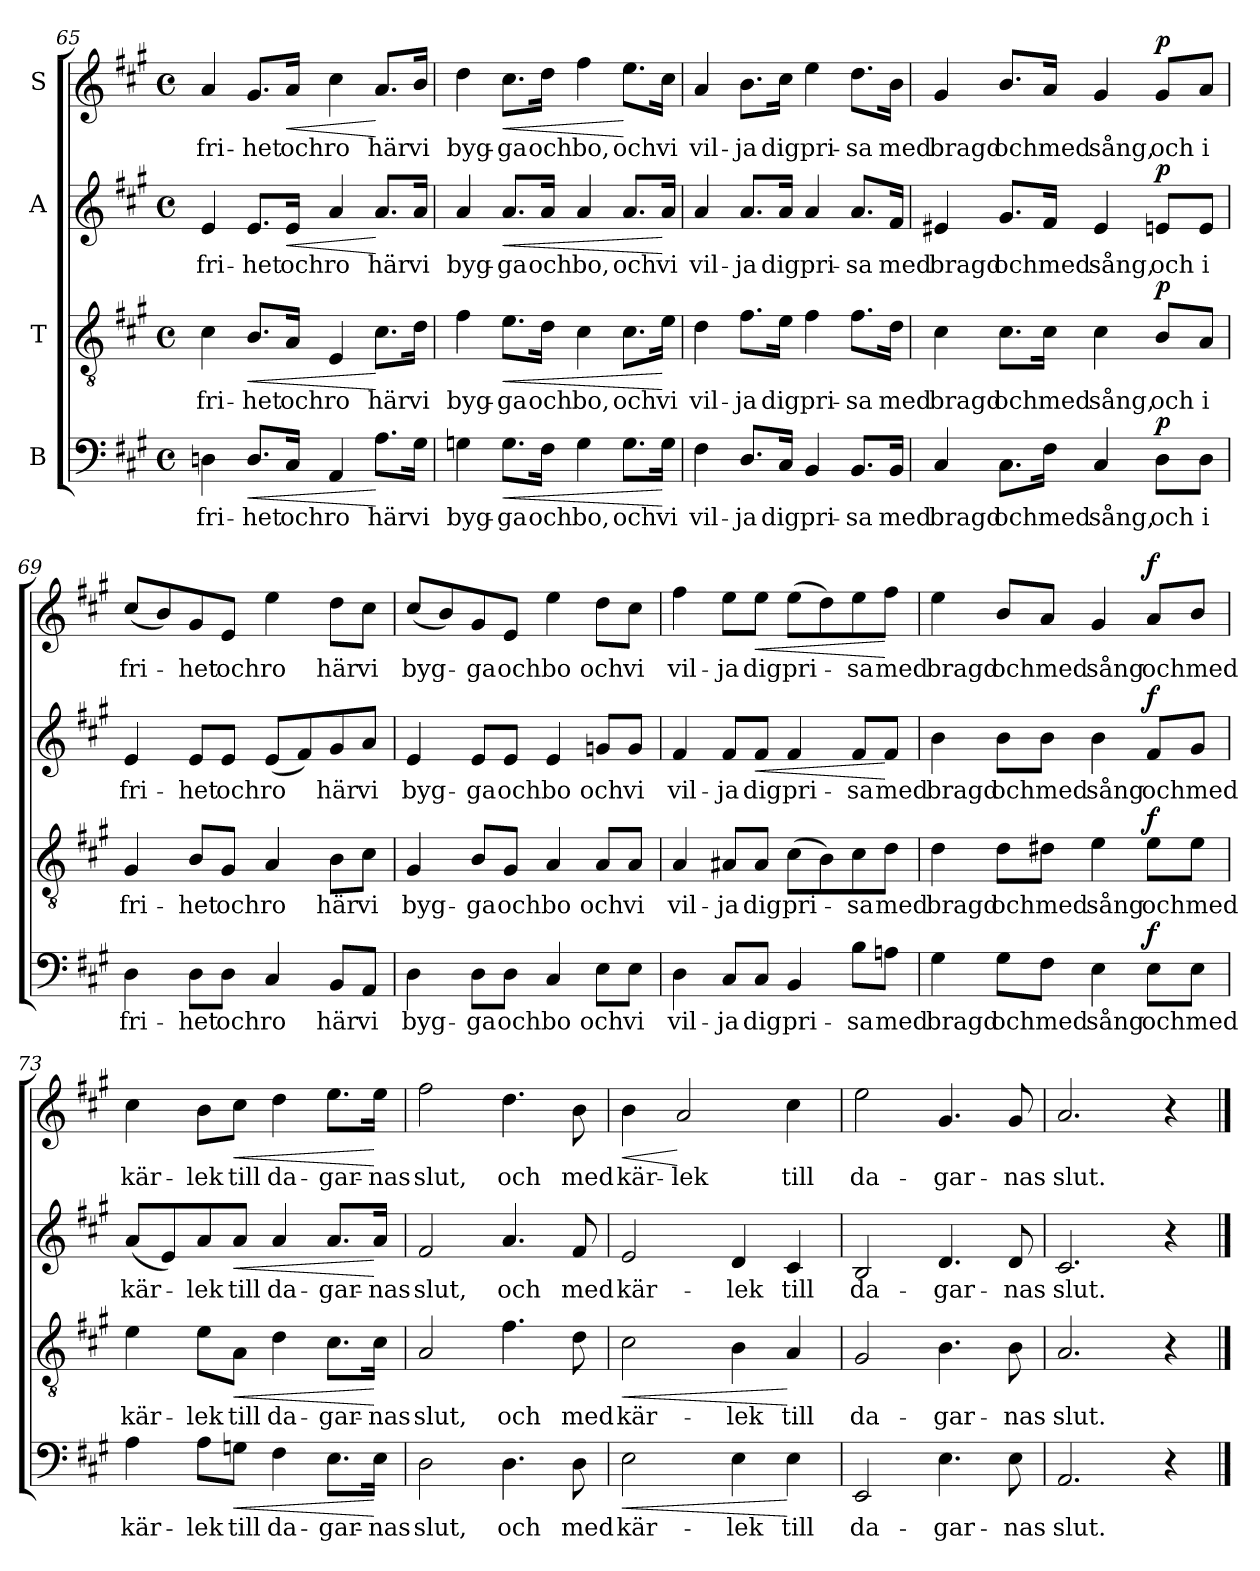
**kern	**text	**dynam	**kern	**text	**dynam	**kern	**text	**dynam	**kern	**text	**dynam
*part4	*part4	*part4	*part3	*part3	*part3	*part2	*part2	*part2	*part1	*part1	*part1
*staff4	*staff4	*staff4	*staff3	*staff3	*staff3	*staff2	*staff2	*staff2	*staff1	*staff1	*staff1
*I"B	*	*	*I"T	*	*	*I"A	*	*	*I"S	*	*
*clefF4	*	*	*clefGv2	*	*	*clefG2	*	*	*clefG2	*	*
*k[f#c#g#]	*	*	*k[f#c#g#]	*	*	*k[f#c#g#]	*	*	*k[f#c#g#]	*	*
*A:	*	*	*A:	*	*	*A:	*	*	*A:	*	*
*M4/4	*	*	*M4/4	*	*	*M4/4	*	*	*M4/4	*	*
*met(c)	*	*	*met(c)	*	*	*met(c)	*	*	*met(c)	*	*
=65	=65	=65	=65	=65	=65	=65	=65	=65	=65	=65	=65
!	!LO:LY:b	!	!	!LO:LY:b	!	!	!LO:LY:b	!	!	!LO:LY:b	!
4Dni\	fri-	.	4c#\	fri-	.	4e/	fri-	.	4a/	fri-	.
!	!LO:LY:b	!LO:HP:b	!	!LO:LY:b	!LO:HP:b	!	!LO:LY:b	!	!	!LO:LY:b	!
8.D/L	-het	<	8.B/L	-het	<	8.e/L	-het	.	8.g#/L	-het	.
!	!LO:LY:b	!	!	!LO:LY:b	!	!	!LO:LY:b	!LO:HP:b	!	!LO:LY:b	!LO:HP:b
16C#/Jk	och	.	16A/Jk	och	.	16e/Jk	och	<	16a/Jk	och	<
!	!LO:LY:b	!	!	!LO:LY:b	!	!	!LO:LY:b	!	!	!LO:LY:b	!
4AA/	ro	.	4E/	ro	.	4a/	ro	.	4cc#\	ro	.
!	!LO:LY:b	!	!	!LO:LY:b	!	!	!LO:LY:b	!	!	!LO:LY:b	!
8.A\L	här	[	8.c#\L	här	[	8.a/L	här	[	8.a/L	här	[
!	!LO:LY:b	!	!	!LO:LY:b	!	!	!LO:LY:b	!	!	!LO:LY:b	!
16G#\Jk	vi	.	16d\Jk	vi	.	16a/Jk	vi	.	16b/Jk	vi	.
!!LO:LB:g=z
=66	=66	=66	=66	=66	=66	=66	=66	=66	=66	=66	=66
!	!LO:LY:b	!	!	!LO:LY:b	!	!	!LO:LY:b	!	!	!LO:LY:b	!
4Gn\	byg-	.	4f#\	byg-	.	4a/	byg-	.	4dd\	byg-	.
!	!LO:LY:b	!LO:HP:b	!	!LO:LY:b	!LO:HP:b	!	!LO:LY:b	!LO:HP:b	!	!LO:LY:b	!LO:HP:b
8.G\L	-ga	<	8.e\L	-ga	<	8.a/L	-ga	<	8.cc#\L	-ga	<
!	!LO:LY:b	!	!	!LO:LY:b	!	!	!LO:LY:b	!	!	!LO:LY:b	!
16F#\Jk	och	.	16d\Jk	och	.	16a/Jk	och	.	16dd\Jk	och	.
!	!LO:LY:b	!	!	!LO:LY:b	!	!	!LO:LY:b	!	!	!LO:LY:b	!
4G\	bo,	.	4c#\	bo,	.	4a/	bo,	.	4ff#\	bo,	.
!	!LO:LY:b	!	!	!LO:LY:b	!	!	!LO:LY:b	!	!	!LO:LY:b	!
8.G\L	och	.	8.c#\L	och	.	8.a/L	och	.	8.ee\L	och	[
!	!LO:LY:b	!	!	!LO:LY:b	!	!	!LO:LY:b	!	!	!LO:LY:b	!
16G\Jk	vi	[	16e\Jk	vi	[	16a/Jk	vi	[	16cc#\Jk	vi	.
=67	=67	=67	=67	=67	=67	=67	=67	=67	=67	=67	=67
!	!LO:LY:b	!	!	!LO:LY:b	!	!	!LO:LY:b	!	!	!LO:LY:b	!
4F#\	vil-	.	4d\	vil-	.	4a/	vil-	.	4a/	vil-	.
!	!LO:LY:b	!	!	!LO:LY:b	!	!	!LO:LY:b	!	!	!LO:LY:b	!
8.D/L	-ja	.	8.f#\L	-ja	.	8.a/L	-ja	.	8.b\L	-ja	.
!	!LO:LY:b	!	!	!LO:LY:b	!	!	!LO:LY:b	!	!	!LO:LY:b	!
16C#/Jk	dig	.	16e\Jk	dig	.	16a/Jk	dig	.	16cc#\Jk	dig	.
!	!LO:LY:b	!	!	!LO:LY:b	!	!	!LO:LY:b	!	!	!LO:LY:b	!
4BB/	pri-	.	4f#\	pri-	.	4a/	pri-	.	4ee\	pri-	.
!	!LO:LY:b	!	!	!LO:LY:b	!	!	!LO:LY:b	!	!	!LO:LY:b	!
8.BB/L	-sa	.	8.f#\L	-sa	.	8.a/L	-sa	.	8.dd\L	-sa	.
!	!LO:LY:b	!	!	!LO:LY:b	!	!	!LO:LY:b	!	!	!LO:LY:b	!
16BB/Jk	med	.	16d\Jk	med	.	16f#/Jk	med	.	16b\Jk	med	.
=68	=68	=68	=68	=68	=68	=68	=68	=68	=68	=68	=68
!	!LO:LY:b	!	!	!LO:LY:b	!	!	!LO:LY:b	!	!	!LO:LY:b	!
4C#/	bragd	.	4c#\	bragd	.	4e#X/	bragd	.	4g#/	bragd	.
!	!LO:LY:b	!	!	!LO:LY:b	!	!	!LO:LY:b	!	!	!LO:LY:b	!
8.C#\L	och	.	8.c#\L	och	.	8.g#/L	och	.	8.b/L	och	.
!	!LO:LY:b	!	!	!LO:LY:b	!	!	!LO:LY:b	!	!	!LO:LY:b	!
16F#\Jk	med	.	16c#\Jk	med	.	16f#/Jk	med	.	16a/Jk	med	.
!	!LO:LY:b	!	!	!LO:LY:b	!	!	!LO:LY:b	!	!	!LO:LY:b	!
4C#/	sång,	.	4c#\	sång,	.	4e#/	sång,	.	4g#/	sång,	.
!	!LO:LY:b	!LO:DY:a	!	!LO:LY:b	!LO:DY:a	!	!LO:LY:b	!LO:DY:a	!	!LO:LY:b	!LO:DY:a
8D\L	och	p	8B/L	och	p	8en/L	och	p	8g#/L	och	p
!	!LO:LY:b	!	!	!LO:LY:b	!	!	!LO:LY:b	!	!	!LO:LY:b	!
8D\J	i	.	8A/J	i	.	8e/J	i	.	8a/J	i	.
=69	=69	=69	=69	=69	=69	=69	=69	=69	=69	=69	=69
!	!LO:LY:b	!	!	!LO:LY:b	!	!	!LO:LY:b	!	!	!LO:LY:b	!
4D\	fri-	.	4G#/	fri-	.	4e/	fri-	.	(<8cc#/L	fri-	.
.	.	.	.	.	.	.	.	.	8b/)	.	.
!	!LO:LY:b	!	!	!LO:LY:b	!	!	!LO:LY:b	!	!	!LO:LY:b	!
8D\L	-het	.	8B/L	-het	.	8e/L	-het	.	8g#/	-het	.
!	!LO:LY:b	!	!	!LO:LY:b	!	!	!LO:LY:b	!	!	!LO:LY:b	!
8D\J	och	.	8G#/J	och	.	8e/J	och	.	8e/J	och	.
!	!LO:LY:b	!	!	!LO:LY:b	!	!	!LO:LY:b	!	!	!LO:LY:b	!
4C#/	ro	.	4A/	ro	.	(<8e/L	ro	.	4ee\	ro	.
.	.	.	.	.	.	8f#/)	.	.	.	.	.
!	!LO:LY:b	!	!	!LO:LY:b	!	!	!LO:LY:b	!	!	!LO:LY:b	!
8BB/L	här	.	8B\L	här	.	8g#/	här	.	8dd\L	här	.
!	!LO:LY:b	!	!	!LO:LY:b	!	!	!LO:LY:b	!	!	!LO:LY:b	!
8AA/J	vi	.	8c#\J	vi	.	8a/J	vi	.	8cc#\J	vi	.
!!LO:PB:g=z
=70	=70	=70	=70	=70	=70	=70	=70	=70	=70	=70	=70
!	!LO:LY:b	!	!	!LO:LY:b	!	!	!LO:LY:b	!	!	!LO:LY:b	!
4D\	byg-	.	4G#/	byg-	.	4e/	byg-	.	(<8cc#/L	byg-	.
.	.	.	.	.	.	.	.	.	8b/)	.	.
!	!LO:LY:b	!	!	!LO:LY:b	!	!	!LO:LY:b	!	!	!LO:LY:b	!
8D\L	-ga	.	8B/L	-ga	.	8e/L	-ga	.	8g#/	-ga	.
!	!LO:LY:b	!	!	!LO:LY:b	!	!	!LO:LY:b	!	!	!LO:LY:b	!
8D\J	och	.	8G#/J	och	.	8e/J	och	.	8e/J	och	.
!	!LO:LY:b	!	!	!LO:LY:b	!	!	!LO:LY:b	!	!	!LO:LY:b	!
4C#/	bo	.	4A/	bo	.	4e/	bo	.	4ee\	bo	.
!	!LO:LY:b	!	!	!LO:LY:b	!	!	!LO:LY:b	!	!	!LO:LY:b	!
8E\L	och	.	8A/L	och	.	8gn/L	och	.	8dd\L	och	.
!	!LO:LY:b	!	!	!LO:LY:b	!	!	!LO:LY:b	!	!	!LO:LY:b	!
8E\J	vi	.	8A/J	vi	.	8g/J	vi	.	8cc#\J	vi	.
=71	=71	=71	=71	=71	=71	=71	=71	=71	=71	=71	=71
!	!LO:LY:b	!	!	!LO:LY:b	!	!	!LO:LY:b	!	!	!LO:LY:b	!
4D\	vil-	.	4A/	vil-	.	4f#/	vil-	.	4ff#\	vil-	.
!	!LO:LY:b	!	!	!LO:LY:b	!	!	!LO:LY:b	!	!	!LO:LY:b	!
8C#/L	-ja	.	8A#X/L	-ja	.	8f#/L	-ja	.	8ee\L	-ja	.
!	!LO:LY:b	!	!	!LO:LY:b	!	!	!LO:LY:b	!LO:HP:b	!	!LO:LY:b	!LO:HP:b
8C#/J	dig	.	8A#/J	dig	.	8f#/J	dig	<	8ee\J	dig	<
!	!LO:LY:b	!	!	!LO:LY:b	!	!	!LO:LY:b	!	!	!LO:LY:b	!
4BB/	pri-	.	(>8c#\L	pri-	.	4f#/	pri-	.	(>8ee\L	pri-	.
.	.	.	8B\)	.	.	.	.	.	8dd\)	.	.
!	!LO:LY:b	!	!	!LO:LY:b	!	!	!LO:LY:b	!	!	!LO:LY:b	!
8B\L	-sa	.	8c#\	-sa	.	8f#/L	-sa	.	8ee\	-sa	.
!	!LO:LY:b	!	!	!LO:LY:b	!	!	!LO:LY:b	!	!	!LO:LY:b	!
8Ani\J	med	.	8d\J	med	.	8f#/J	med	[	8ff#\J	med	[
=72	=72	=72	=72	=72	=72	=72	=72	=72	=72	=72	=72
!	!LO:LY:b	!	!	!LO:LY:b	!	!	!LO:LY:b	!	!	!LO:LY:b	!
4G#\	bragd	.	4d\	bragd	.	4b\	bragd	.	4ee\	bragd	.
!	!LO:LY:b	!	!	!LO:LY:b	!	!	!LO:LY:b	!	!	!LO:LY:b	!
8G#\L	och	.	8d\L	och	.	8b\L	och	.	8b/L	och	.
!	!LO:LY:b	!	!	!LO:LY:b	!	!	!LO:LY:b	!	!	!LO:LY:b	!
8F#\J	med	.	8d#X\J	med	.	8b\J	med	.	8a/J	med	.
!	!LO:LY:b	!	!	!LO:LY:b	!	!	!LO:LY:b	!	!	!LO:LY:b	!
4E\	sång	.	4e\	sång	.	4b\	sång	.	4g#/	sång	.
!	!LO:LY:b	!LO:DY:a	!	!LO:LY:b	!LO:DY:a	!	!LO:LY:b	!LO:DY:a	!	!LO:LY:b	!LO:DY:a
8E\L	och	f	8e\L	och	f	8f#/L	och	f	8a/L	och	f
!	!LO:LY:b	!	!	!LO:LY:b	!	!	!LO:LY:b	!	!	!LO:LY:b	!
8E\J	med	.	8e\J	med	.	8g#/J	med	.	8b/J	med	.
=73	=73	=73	=73	=73	=73	=73	=73	=73	=73	=73	=73
!	!LO:LY:b	!	!	!LO:LY:b	!	!	!LO:LY:b	!	!	!LO:LY:b	!
4A\	kär-	.	4e\	kär-	.	(<8a/L	kär-	.	4cc#\	kär-	.
.	.	.	.	.	.	8e/)	.	.	.	.	.
!	!LO:LY:b	!	!	!LO:LY:b	!	!	!LO:LY:b	!	!	!LO:LY:b	!
8A\L	-lek	.	8e\L	-lek	.	8a/	-lek	.	8b\L	-lek	.
!	!LO:LY:b	!LO:HP:b	!	!LO:LY:b	!LO:HP:b	!	!LO:LY:b	!LO:HP:b	!	!LO:LY:b	!LO:HP:b
8Gn\J	till	<	8A\J	till	<	8a/J	till	<	8cc#\J	till	<
!	!LO:LY:b	!	!	!LO:LY:b	!	!	!LO:LY:b	!	!	!LO:LY:b	!
4F#\	da-	.	4d\	da-	.	4a/	da-	.	4dd\	da-	.
!	!LO:LY:b	!	!	!LO:LY:b	!	!	!LO:LY:b	!	!	!LO:LY:b	!
8.E\L	-gar-	.	8.c#\L	-gar-	.	8.a/L	-gar-	.	8.ee\L	-gar-	.
!	!LO:LY:b	!	!	!LO:LY:b	!	!	!LO:LY:b	!	!	!LO:LY:b	!
16E\Jk	-nas	[	16c#\Jk	-nas	[	16a/Jk	-nas	[	16ee\Jk	-nas	[
!!LO:LB:g=z
=74	=74	=74	=74	=74	=74	=74	=74	=74	=74	=74	=74
!	!LO:LY:b	!	!	!LO:LY:b	!	!	!LO:LY:b	!	!	!LO:LY:b	!
2D\	slut,	.	2A/	slut,	.	2f#/	slut,	.	2ff#\	slut,	.
!	!LO:LY:b	!	!	!LO:LY:b	!	!	!LO:LY:b	!	!	!LO:LY:b	!
4.D\	och	.	4.f#\	och	.	4.a/	och	.	4.dd\	och	.
!	!LO:LY:b	!	!	!LO:LY:b	!	!	!LO:LY:b	!	!	!LO:LY:b	!
8D\	med	.	8d\	med	.	8f#/	med	.	8b\	med	.
=75	=75	=75	=75	=75	=75	=75	=75	=75	=75	=75	=75
!	!LO:LY:b	!LO:HP:b	!	!LO:LY:b	!LO:HP:b	!	!LO:LY:b	!	!	!LO:LY:b	!LO:HP:b
2E\	kär-	<	2c#\	kär-	<	2e/	kär-	.	4b\	kär-	<
!	!	!	!	!	!	!	!	!	!	!LO:LY:b	!
.	.	.	.	.	.	.	.	.	2a/	-lek	[
!	!LO:LY:b	!	!	!LO:LY:b	!	!	!LO:LY:b	!	!	!	!
4E\	-lek	.	4B\	-lek	.	4d/	-lek	.	.	.	.
!	!LO:LY:b	!	!	!LO:LY:b	!	!	!LO:LY:b	!	!	!LO:LY:b	!
4E\	till	[	4A/	till	[	4c#/	till	.	4cc#\	till	.
=76	=76	=76	=76	=76	=76	=76	=76	=76	=76	=76	=76
!	!LO:LY:b	!	!	!LO:LY:b	!	!	!LO:LY:b	!	!	!LO:LY:b	!
2EE/	da-	.	2G#/	da-	.	2B/	da-	.	2ee\	da-	.
!	!LO:LY:b	!	!	!LO:LY:b	!	!	!LO:LY:b	!	!	!LO:LY:b	!
4.E\	-gar-	.	4.B\	-gar-	.	4.d/	-gar-	.	4.g#/	-gar-	.
!	!LO:LY:b	!	!	!LO:LY:b	!	!	!LO:LY:b	!	!	!LO:LY:b	!
8E\	-nas	.	8B\	-nas	.	8d/	-nas	.	8g#/	-nas	.
=77	=77	=77	=77	=77	=77	=77	=77	=77	=77	=77	=77
!	!LO:LY:b	!	!	!LO:LY:b	!	!	!LO:LY:b	!	!	!LO:LY:b	!
2.AA/	slut.	.	2.A/	slut.	.	2.c#/	slut.	.	2.a/	slut.	.
4r	.	.	4r	.	.	4r	.	.	4r	.	.
==	==	==	==	==	==	==	==	==	==	==	==
*-	*-	*-	*-	*-	*-	*-	*-	*-	*-	*-	*-
